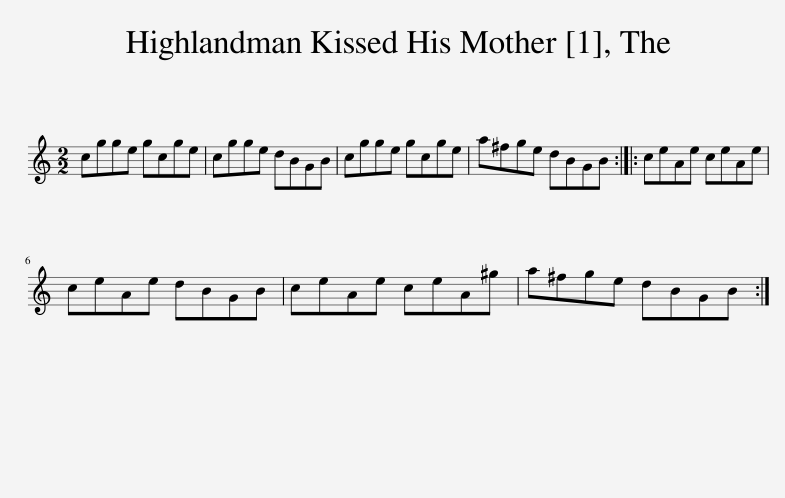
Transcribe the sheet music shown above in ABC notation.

X:1
L:1/8
M:2/2
I:linebreak $
K:C
V:1 treble
V:1
 cgge gcge | cgge dBGB | cgge gcge | a^fge dBGB :: ceAe ceAe |$ %5
 ceAe dBGB | ceAe ceA^g | a^fge dBGB :| %8
